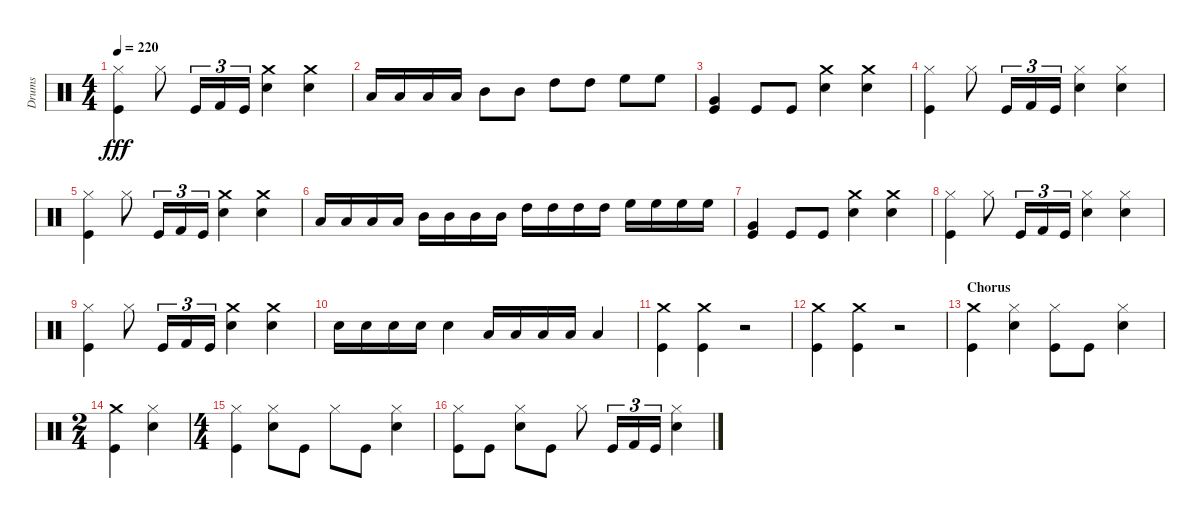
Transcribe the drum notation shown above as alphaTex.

\track ("Drums" "Drums") {instrument percussion}
\staff {score}
\articulation defaults
\ts (4 4)
\tempo 220
\clef neutral
\ks c
("Hi-Hat (closed)" "Kick (hit)").4{dy fff} "Hi-Hat (closed)".8 "Kick (hit)".16{tu (3 2)} "Kick (hit) 2".16{tu (3 2)} "Kick (hit)".16{tu (3 2)} ("Crash medium (hit)" "Snare (hit) 2").4 ("Crash medium (hit)" "Snare (hit) 2").4 |
"Low Tom (hit)".16 "Low Tom (hit)".16 "Low Tom (hit)".16 "Low Tom (hit)".16 "Mid Tom (hit)".8 "Mid Tom (hit)".8 "High Tom (hit)".8 "High Tom (hit)".8 "High Floor Tom (hit)".8 "High Floor Tom (hit)".8 |
("Kick (hit)" "Very Low Tom (hit)").4 "Kick (hit)".8 "Kick (hit)".8 ("Crash medium (hit)" "Snare (hit) 2").4 ("Snare (hit) 2" "Crash medium (hit)").4 |
("Kick (hit)" "Hi-Hat (closed)").4 "Hi-Hat (closed)".8 "Kick (hit)".16{tu (3 2)} "Kick (hit) 2".16{tu (3 2)} "Kick (hit)".16{tu (3 2)} ("Snare (hit) 2" "Hi-Hat (closed)").4 ("Snare (hit) 2" "Hi-Hat (closed)").4 |
("Hi-Hat (closed)" "Kick (hit)").4 "Hi-Hat (closed)".8 "Kick (hit)".16{tu (3 2)} "Kick (hit) 2".16{tu (3 2)} "Kick (hit)".16{tu (3 2)} ("Crash medium (hit)" "Snare (hit) 2").4 ("Crash medium (hit)" "Snare (hit) 2").4 |
"Low Tom (hit)".16 "Low Tom (hit)".16 "Low Tom (hit)".16 "Low Tom (hit)".16 "Mid Tom (hit)".16 "Mid Tom (hit)".16 "Mid Tom (hit)".16 "Mid Tom (hit)".16 "High Tom (hit)".16 "High Tom (hit)".16 "High Tom (hit)".16 "High Tom (hit)".16 "High Floor Tom (hit)".16 "High Floor Tom (hit)".16 "High Floor Tom (hit)".16 "High Floor Tom (hit)".16 |
("Kick (hit)" "Very Low Tom (hit)").4 "Kick (hit)".8 "Kick (hit)".8 ("Crash medium (hit)" "Snare (hit) 2").4 ("Crash medium (hit)" "Snare (hit) 2").4 |
("Kick (hit)" "Hi-Hat (closed)").4 "Hi-Hat (closed)".8 "Kick (hit)".16{tu (3 2)} "Kick (hit) 2".16{tu (3 2)} "Kick (hit)".16{tu (3 2)} ("Snare (hit) 2" "Hi-Hat (closed)").4 ("Hi-Hat (closed)" "Snare (hit) 2").4 |
("Hi-Hat (closed)" "Kick (hit)").4 "Hi-Hat (closed)".8 "Kick (hit)".16{tu (3 2)} "Kick (hit) 2".16{tu (3 2)} "Kick (hit)".16{tu (3 2)} ("Crash medium (hit)" "Snare (hit) 2").4 ("Crash medium (hit)" "Snare (hit) 2").4 |
"Snare (hit) 2".16 "Snare (hit) 2".16 "Snare (hit) 2".16 "Snare (hit) 2".16 "Snare (hit) 2".4 "Low Tom (hit)".16 "Low Tom (hit)".16 "Low Tom (hit)".16 "Low Tom (hit)".16 "Low Tom (hit)".4 |
("Kick (hit)" "Crash medium (hit)").4 ("Crash medium (hit)" "Kick (hit)").4 r.2 |
("Kick (hit)" "Crash medium (hit)").4 ("Crash medium (hit)" "Kick (hit)").4 r.2 |
\section ("" "Chorus")
("Kick (hit)" "Crash medium (hit)").4 ("Snare (hit) 2" "Hi-Hat (closed)").4 ("Kick (hit)" "Hi-Hat (closed)").8 "Kick (hit)".8 ("Snare (hit) 2" "Hi-Hat (closed)").4 |
\ts (2 4)
("Kick (hit)" "Crash medium (hit)").4 ("Hi-Hat (closed)" "Snare (hit) 2").4 |
\ts (4 4)
("Kick (hit)" "Hi-Hat (closed)").4 ("Snare (hit) 2" "Hi-Hat (closed)").8 "Kick (hit)".8 "Hi-Hat (closed)".8 "Kick (hit)".8 ("Snare (hit) 2" "Hi-Hat (closed)").4 |
("Hi-Hat (closed)" "Kick (hit)").8 "Kick (hit)".8 ("Snare (hit) 2" "Hi-Hat (closed)").8 "Kick (hit)".8 "Hi-Hat (closed)".8 "Kick (hit)".16{tu (3 2)} "Kick (hit) 2".16{tu (3 2)} "Kick (hit)".16{tu (3 2)} ("Snare (hit) 2" "Hi-Hat (closed)").4
